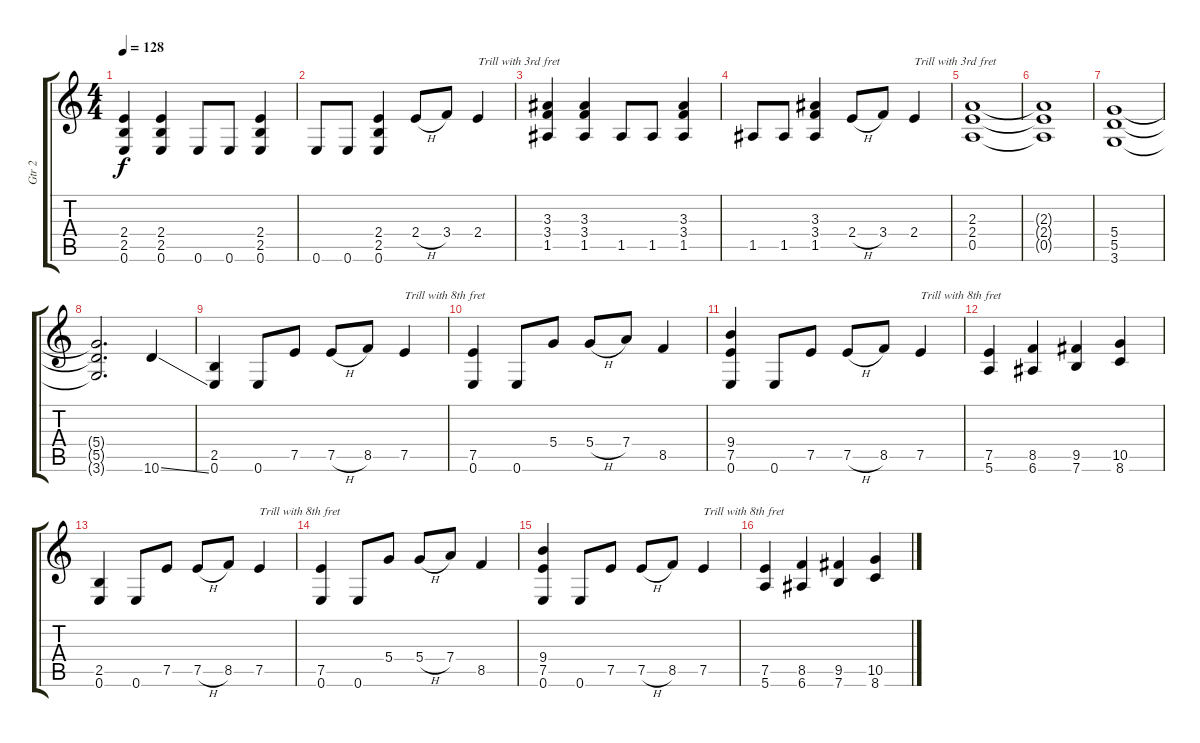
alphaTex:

\track ("Gtr 2" "Gtr 2") {instrument distortionguitar}
\staff {score tabs}
\tuning (E4 B3 G3 D3 A2 E2) {hide}
\ts (4 4)
\tempo 128
\clef g2
\ks c
(2.4 2.5 0.6).4{dy f} (2.4 2.5 0.6).4 0.6.8 0.6.8 (2.4 2.5 0.6).4 |
0.6.8 0.6.8 (2.4 2.5 0.6).4 2.4{h}.8 3.4.8 2.4.4{txt "Trill with 3rd fret"} |
(3.3 3.4 1.5).4 (3.3 3.4 1.5).4 1.5.8 1.5.8 (3.3 3.4 1.5).4 |
1.5.8 1.5.8 (3.3 3.4 1.5).4 2.4{h}.8 3.4.8 2.4.4{txt "Trill with 3rd fret"} |
(2.3 2.4 0.5).1 |
(2.3{t} 2.4{t} 0.5{t}).1 |
(5.4 5.5 3.6).1 |
(5.4{t} 5.5{t} 3.6{t}).2{d} 10.6{ss}.4 |
(2.5 0.6).4 0.6.8 7.5.8 7.5{h}.8 8.5.8 7.5.4{txt "Trill with 8th fret"} |
(7.5 0.6).4 0.6.8 5.4.8 5.4{h}.8 7.4.8 8.5.4 |
(9.4 7.5 0.6).4 0.6.8 7.5.8 7.5{h}.8 8.5.8 7.5.4{txt "Trill with 8th fret"} |
(7.5 5.6).4 (8.5 6.6).4 (9.5 7.6).4 (10.5 8.6).4 |
(2.5 0.6).4 0.6.8 7.5.8 7.5{h}.8 8.5.8 7.5.4{txt "Trill with 8th fret"} |
(7.5 0.6).4 0.6.8 5.4.8 5.4{h}.8 7.4.8 8.5.4 |
(9.4 7.5 0.6).4 0.6.8 7.5.8 7.5{h}.8 8.5.8 7.5.4{txt "Trill with 8th fret"} |
(7.5 5.6).4 (8.5 6.6).4 (9.5 7.6).4 (10.5 8.6).4
